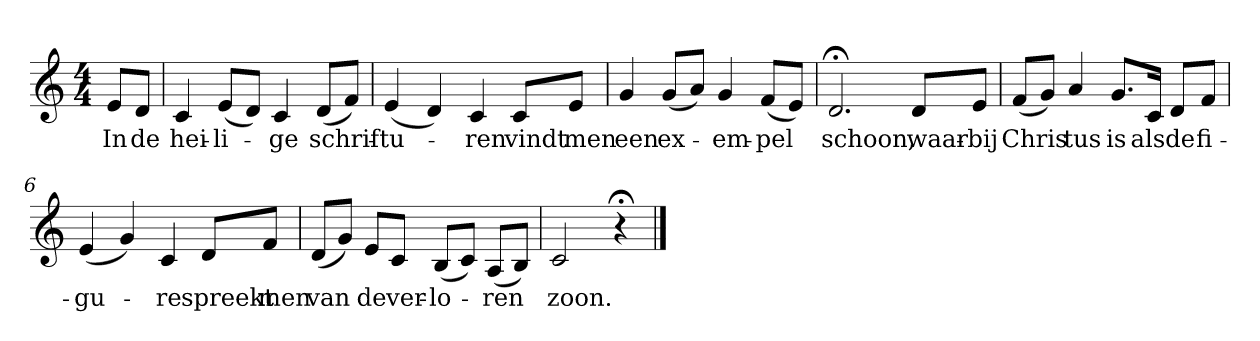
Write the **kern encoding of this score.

**kern	**text
*part1	*part1
*staff1	*staff1
*k[]	*
*C:	*
*M4/4	*
*MM120	*
=	=
8eL	In
8dJ	de
=1	=1
4c	hei-
(8eL	-li-
8dJ)	.
4c	-ge
(8dL	schrif-
8fJ)	.
=2	=2
(4e	-tu-
4d)	.
4c	-ren
8cL	vindt
8eJ	men
=3	=3
4g	een
(8gL	ex-
8aJ)	.
4g	-em-
(8fL	-pel
8eJ)	.
=4	=4
2.d;<	schoon,
8dL	waar-
8eJ	-bij
=5	=5
(8fL	Chris
8gJ)	.
4a	tus
8.gL	is
16cJk	als
8dL	de
8fJ	fi-
=6	=6
(4e	-gu-
4g)	.
4c	-re
8dL	spreekt
8fJ	men
=7	=7
(8dL	van
8gJ)	.
8eL	de
8cJ	ver-
(8BL	-lo-
8cJ)	.
(8AL	-ren
8BJ)	.
=8	=8
2c	zoon.
4r;<	.
==	==
*-	*-
